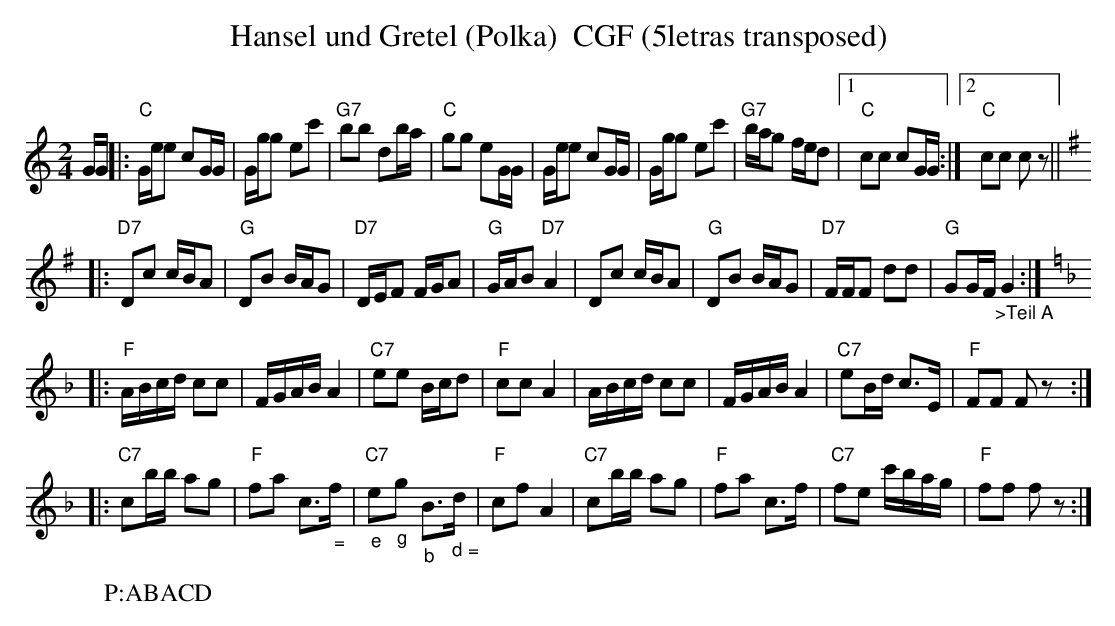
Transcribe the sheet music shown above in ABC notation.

X:1
T: Hansel und Gretel (Polka)  CGF (5letras transposed)
M:2/4
L:1/16
K:C transpose=3 %%MIDI gchordon
GG |: "C"Gee2 c2GG | Ggg2 e2c'2 | "G7"b2b2 d2ba | "C"g2g2 e2GG | Gee2 c2GG |  Ggg2 e2c'2 | "G7"bag2 fed2 |1 "C"c2c2 c2GG :|2 "C"c2c2 c2z2 || [K:G]
|: "D7"D2c2 cBA2 | "G"D2B2 BAG2 | "D7"DEF2 FGA2 | "G"GAB2"D7"A4 | D2c2 cBA2 | "G"D2B2 BAG2 | "D7"FFF2 d2d2 | "G"G2GF"_>Teil A"G4 :| [K:F]
|: "F"ABcd c2c2 | FGABA4 | "C7"e2e2 Bcd2 | "F"c2c2 A4 | ABcd c2c2 | FGABA4 | "C7"e2Bd c3E | "F"F2F2 F2z2 :|
|: "C7"c2bb a2g2 | "F"f2a2 c3"_ ="f | "C7""_e"e2"_g"g2 "_b"B3"_ d ="d | "F"c2f2A4 | "C7"c2bb a2g2 | "F"f2a2 c3f | "C7"f2e2 c'bag | "F"f2f2 f2z2 :|
W: P:ABACD
